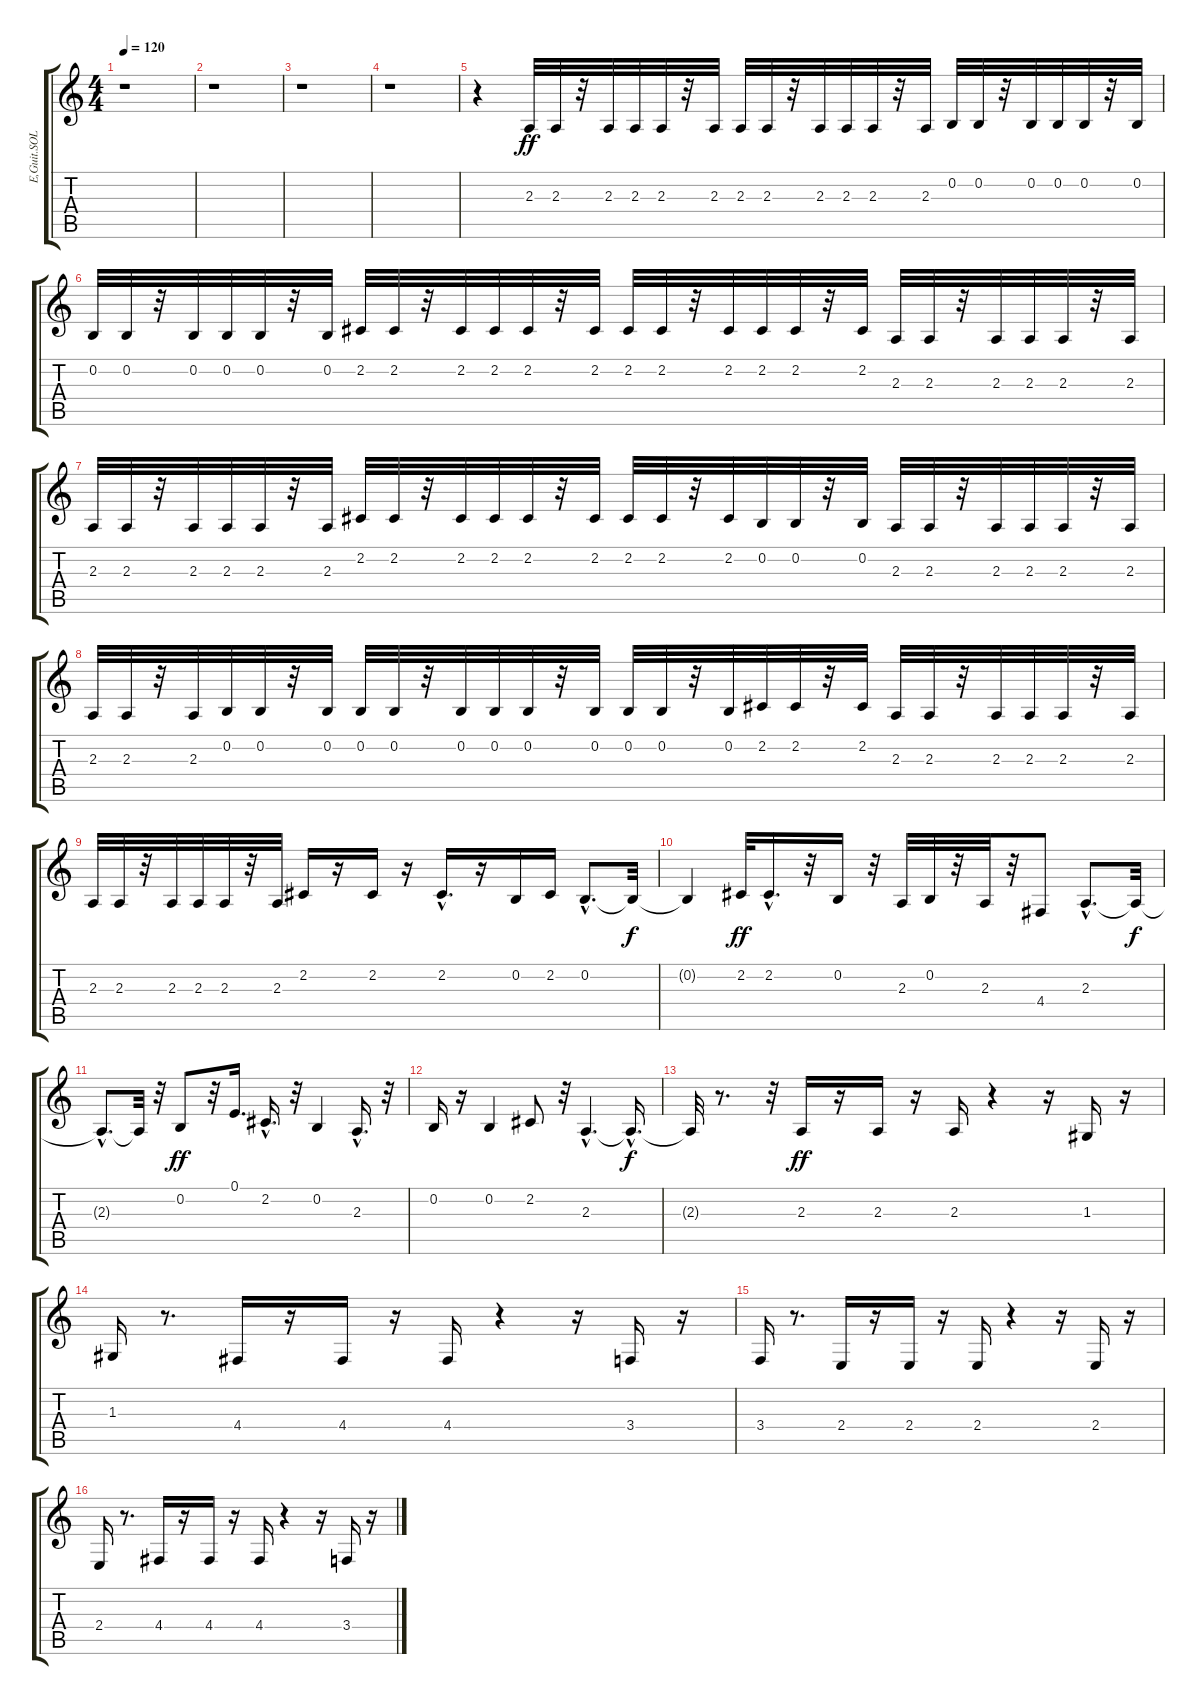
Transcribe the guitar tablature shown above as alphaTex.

\track ("E,Guit.SOLO" "E,Guit.SOL") {instrument drawbarorgan}
\staff {score tabs}
\tuning (E4 B3 G3 D3 A2 E2) {hide}
\ts (4 4)
\tempo 120
\clef g2
\ks c
r.1{dy ff} |
r.1 |
r.1 |
r.1 |
r.4 2.3.32 2.3.32 r.32 2.3.32 2.3.32 2.3.32 r.32 2.3.32 2.3.32 2.3.32 r.32 2.3.32 2.3.32 2.3.32 r.32 2.3.32 0.2.32 0.2.32 r.32 0.2.32 0.2.32 0.2.32 r.32 0.2.32 |
0.2.32 0.2.32 r.32 0.2.32 0.2.32 0.2.32 r.32 0.2.32 2.2.32 2.2.32 r.32 2.2.32 2.2.32 2.2.32 r.32 2.2.32 2.2.32 2.2.32 r.32 2.2.32 2.2.32 2.2.32 r.32 2.2.32 2.3.32 2.3.32 r.32 2.3.32 2.3.32 2.3.32 r.32 2.3.32 |
2.3.32 2.3.32 r.32 2.3.32 2.3.32 2.3.32 r.32 2.3.32 2.2.32 2.2.32 r.32 2.2.32 2.2.32 2.2.32 r.32 2.2.32 2.2.32 2.2.32 r.32 2.2.32 0.2.32 0.2.32 r.32 0.2.32 2.3.32 2.3.32 r.32 2.3.32 2.3.32 2.3.32 r.32 2.3.32 |
2.3.32 2.3.32 r.32 2.3.32 0.2.32 0.2.32 r.32 0.2.32 0.2.32 0.2.32 r.32 0.2.32 0.2.32 0.2.32 r.32 0.2.32 0.2.32 0.2.32 r.32 0.2.32 2.2.32 2.2.32 r.32 2.2.32 2.3.32 2.3.32 r.32 2.3.32 2.3.32 2.3.32 r.32 2.3.32 |
2.3.32 2.3.32 r.32 2.3.32 2.3.32 2.3.32 r.32 2.3.32 2.2.16 r.16 2.2.16 r.16 2.2{hac}.16{d} r.16 0.2.16 2.2.16 0.2{hac}.8{d} 0.2{t}.32{dy f} |
0.2{t}.4 2.2.32{dy ff} 2.2{hac}.16{d} r.32 0.2.16 r.32 2.3.32 0.2.32 r.32 2.3.32 r.32 4.4.8 2.3{hac}.8{d} 2.3{t}.32{dy f} |
2.3{hac t}.8{d} 2.3{t}.32 r.32 0.2.8{dy ff} r.32 0.1.16{d} 2.2{hac}.16{d} r.32 0.2.4 2.3{hac}.16{d} r.32 |
0.2.16 r.16 0.2.4 2.2.8 r.32 2.3{hac}.4{d} 2.3{hac t}.16{d dy f} |
2.3{t}.32 r.8{d} r.32 2.3.16{dy ff} r.16 2.3.16 r.16 2.3.16 r.4 r.16 1.3.16 r.16 |
1.3.16 r.8{d} 4.4.16 r.16 4.4.16 r.16 4.4.16 r.4 r.16 3.4.16 r.16 |
3.4.16 r.8{d} 2.4.16 r.16 2.4.16 r.16 2.4.16 r.4 r.16 2.4.16 r.16 |
2.4.16 r.8{d} 4.4.16 r.16 4.4.16 r.16 4.4.16 r.4 r.16 3.4.16 r.16
